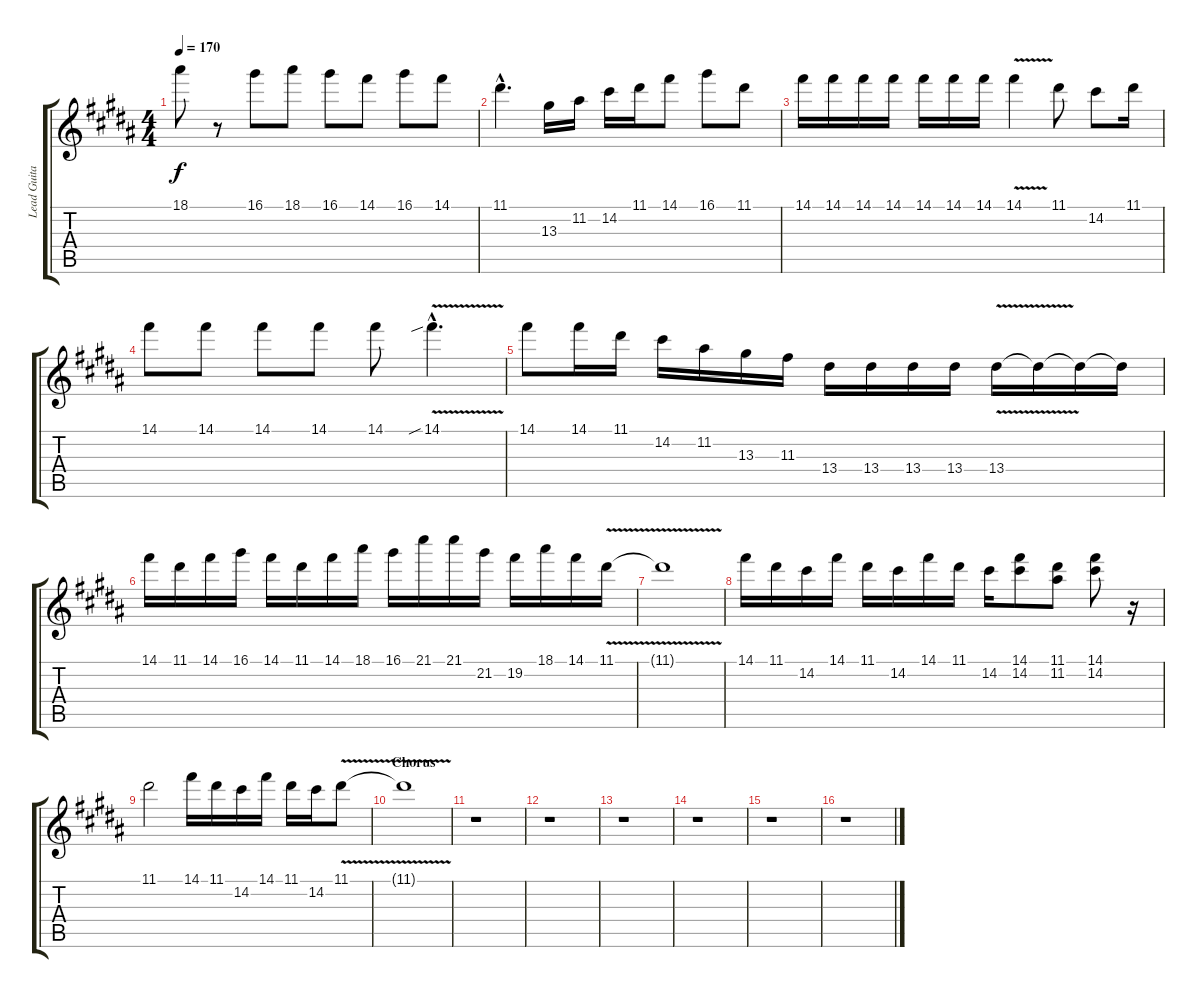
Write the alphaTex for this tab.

\track ("Lead Guitar" "Lead Guita") {instrument distortionguitar}
\staff {score tabs}
\tuning (E4 B3 G3 D3 A2 E2) {hide}
\ts (4 4)
\tempo 170
\clef g2
\ks b
18.1.8{dy f} r.8 16.1.8 18.1.8 16.1.8 14.1.8 16.1.8 14.1.8 |
11.1{hac}.4{d} 13.3.16 11.2.16 14.2.16 11.1.16 14.1.8 16.1.8 11.1.8 |
14.1.16 14.1.16 14.1.16 14.1.16 14.1.16 14.1.16 14.1.16 14.1{v}.4 11.1.8 14.2.8 11.1.16 |
14.1.8 14.1.8 14.1.8 14.1.8 14.1.8 14.1{v sib hac}.4{d} |
14.1.8 14.1.16 11.1.16 14.2.16 11.2.16 13.3.16 11.3.16 13.4.16 13.4.16 13.4.16 13.4.16 13.4{v}.16 13.4{t}.16 13.4{t}.16 13.4{t}.16 |
14.1.16 11.1.16 14.1.16 16.1.16 14.1.16 11.1.16 14.1.16 18.1.16 16.1.16 21.1.16 21.1.16 21.2.16 19.2.16 18.1.16 14.1.16 11.1{v}.16 |
11.1{t}.1 |
14.1.16 11.1.16 14.2.16 14.1.16 11.1.16 14.2.16 14.1.16 11.1.16 14.2.16 (14.1 14.2).8 (11.1 11.2).8 (14.1 14.2).8 r.16 |
11.1.2 14.1.16 11.1.16 14.2.16 14.1.16 11.1.16 14.2.16 11.1{v}.8 |
\section ("" "Chorus")
11.1{t}.1 |
r.1 |
r.1 |
r.1 |
r.1 |
r.1 |
r.1
